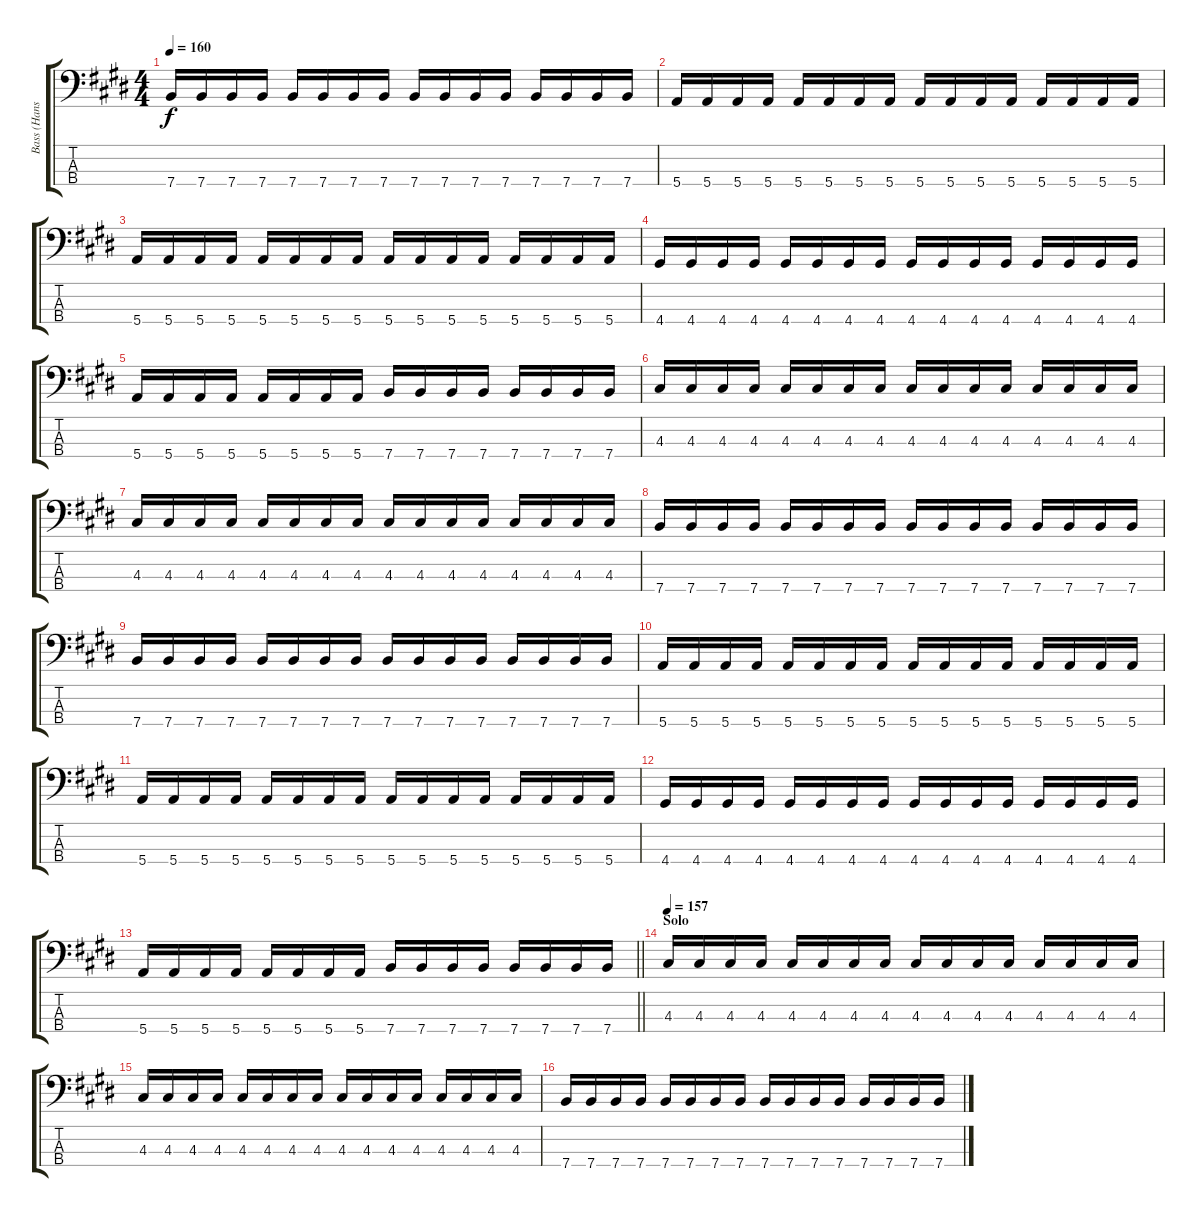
\track ("Bass (Hansi Kursch)" "Bass (Hans") {instrument electricbassfinger}
\staff {score tabs}
\tuning (G2 D2 A1 E1) {hide}
\ts (4 4)
\tempo 160
\clef f4
\ks c#minor
7.4.16{dy f} 7.4.16 7.4.16 7.4.16 7.4.16 7.4.16 7.4.16 7.4.16 7.4.16 7.4.16 7.4.16 7.4.16 7.4.16 7.4.16 7.4.16 7.4.16 |
5.4.16 5.4.16 5.4.16 5.4.16 5.4.16 5.4.16 5.4.16 5.4.16 5.4.16 5.4.16 5.4.16 5.4.16 5.4.16 5.4.16 5.4.16 5.4.16 |
5.4.16 5.4.16 5.4.16 5.4.16 5.4.16 5.4.16 5.4.16 5.4.16 5.4.16 5.4.16 5.4.16 5.4.16 5.4.16 5.4.16 5.4.16 5.4.16 |
4.4.16 4.4.16 4.4.16 4.4.16 4.4.16 4.4.16 4.4.16 4.4.16 4.4.16 4.4.16 4.4.16 4.4.16 4.4.16 4.4.16 4.4.16 4.4.16 |
5.4.16 5.4.16 5.4.16 5.4.16 5.4.16 5.4.16 5.4.16 5.4.16 7.4.16 7.4.16 7.4.16 7.4.16 7.4.16 7.4.16 7.4.16 7.4.16 |
4.3.16 4.3.16 4.3.16 4.3.16 4.3.16 4.3.16 4.3.16 4.3.16 4.3.16 4.3.16 4.3.16 4.3.16 4.3.16 4.3.16 4.3.16 4.3.16 |
4.3.16 4.3.16 4.3.16 4.3.16 4.3.16 4.3.16 4.3.16 4.3.16 4.3.16 4.3.16 4.3.16 4.3.16 4.3.16 4.3.16 4.3.16 4.3.16 |
7.4.16 7.4.16 7.4.16 7.4.16 7.4.16 7.4.16 7.4.16 7.4.16 7.4.16 7.4.16 7.4.16 7.4.16 7.4.16 7.4.16 7.4.16 7.4.16 |
7.4.16 7.4.16 7.4.16 7.4.16 7.4.16 7.4.16 7.4.16 7.4.16 7.4.16 7.4.16 7.4.16 7.4.16 7.4.16 7.4.16 7.4.16 7.4.16 |
5.4.16 5.4.16 5.4.16 5.4.16 5.4.16 5.4.16 5.4.16 5.4.16 5.4.16 5.4.16 5.4.16 5.4.16 5.4.16 5.4.16 5.4.16 5.4.16 |
5.4.16 5.4.16 5.4.16 5.4.16 5.4.16 5.4.16 5.4.16 5.4.16 5.4.16 5.4.16 5.4.16 5.4.16 5.4.16 5.4.16 5.4.16 5.4.16 |
4.4.16 4.4.16 4.4.16 4.4.16 4.4.16 4.4.16 4.4.16 4.4.16 4.4.16 4.4.16 4.4.16 4.4.16 4.4.16 4.4.16 4.4.16 4.4.16 |
\barLineRight lightlight
5.4.16 5.4.16 5.4.16 5.4.16 5.4.16 5.4.16 5.4.16 5.4.16 7.4.16 7.4.16 7.4.16 7.4.16 7.4.16 7.4.16 7.4.16 7.4.16 |
\section ("" "Solo")
\tempo 157
4.3.16 4.3.16 4.3.16 4.3.16 4.3.16 4.3.16 4.3.16 4.3.16 4.3.16 4.3.16 4.3.16 4.3.16 4.3.16 4.3.16 4.3.16 4.3.16 |
4.3.16 4.3.16 4.3.16 4.3.16 4.3.16 4.3.16 4.3.16 4.3.16 4.3.16 4.3.16 4.3.16 4.3.16 4.3.16 4.3.16 4.3.16 4.3.16 |
7.4.16 7.4.16 7.4.16 7.4.16 7.4.16 7.4.16 7.4.16 7.4.16 7.4.16 7.4.16 7.4.16 7.4.16 7.4.16 7.4.16 7.4.16 7.4.16
